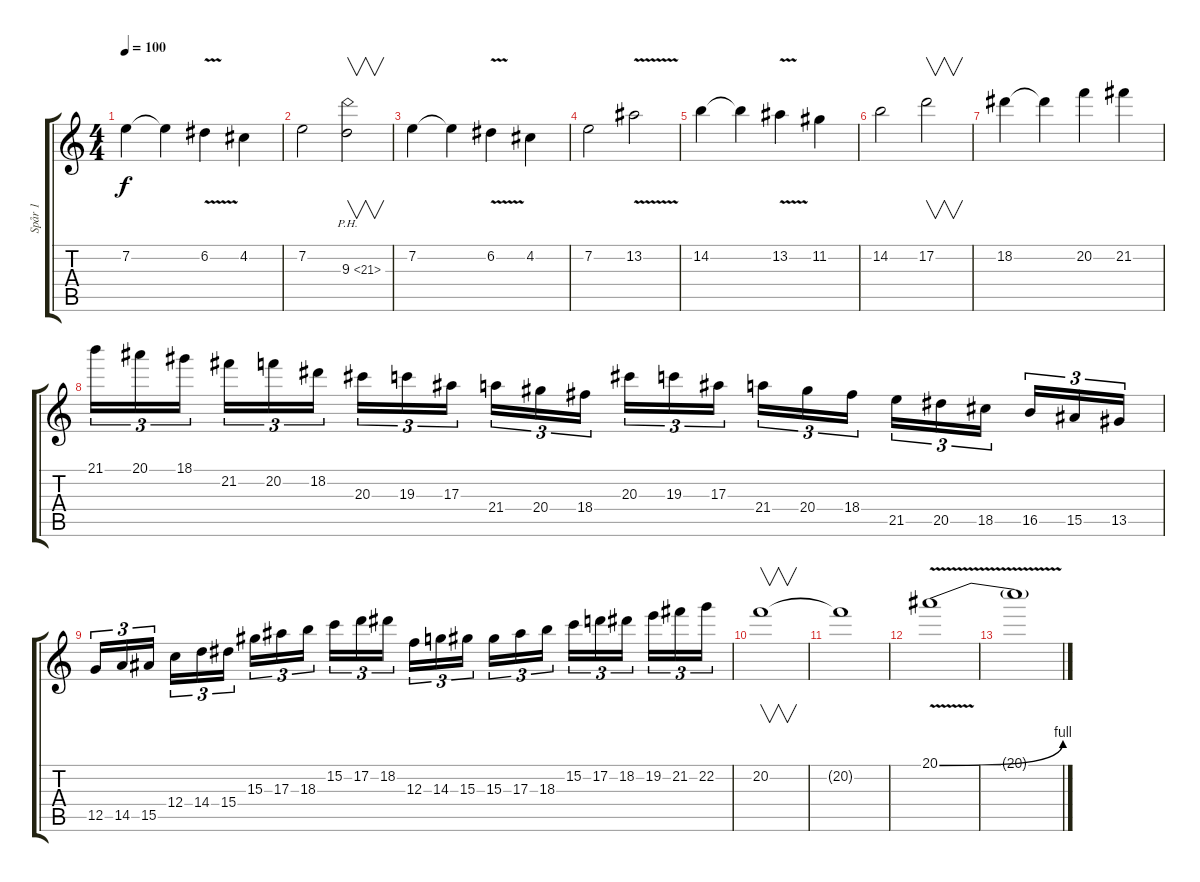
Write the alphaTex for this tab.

\track ("Spår 1" "Spår 1") {instrument distortionguitar}
\staff {score tabs}
\tuning (D4 A3 F3 C3 G2 C2) {hide}
\ts (4 4)
\tempo 100
\clef g2
\ks c
7.2.4{dy f} 7.2{t}.4 6.2{v}.4 4.2.4 |
7.2.2 9.3{ph 12}.2{v} |
7.2.4 7.2{t}.4 6.2{v}.4 4.2.4 |
7.2.2 13.2{v}.2 |
14.2.4 14.2{t}.4 13.2{v}.4 11.2.4 |
14.2.2 17.2.2{v} |
18.2.4 18.2{t}.4 20.2.4 21.2.4 |
21.1.16{tu (3 2)} 20.1.16{tu (3 2)} 18.1.16{tu (3 2) beam splitsecondary} 21.2.16{tu (3 2)} 20.2.16{tu (3 2)} 18.2.16{tu (3 2)} 20.3.16{tu (3 2)} 19.3.16{tu (3 2)} 17.3.16{tu (3 2) beam splitsecondary} 21.4.16{tu (3 2)} 20.4.16{tu (3 2)} 18.4.16{tu (3 2)} 20.3.16{tu (3 2)} 19.3.16{tu (3 2)} 17.3.16{tu (3 2) beam splitsecondary} 21.4.16{tu (3 2)} 20.4.16{tu (3 2)} 18.4.16{tu (3 2)} 21.5.16{tu (3 2)} 20.5.16{tu (3 2)} 18.5.16{tu (3 2) beam splitsecondary} 16.5.16{tu (3 2)} 15.5.16{tu (3 2)} 13.5.16{tu (3 2)} |
12.5.16{tu (3 2)} 14.5.16{tu (3 2)} 15.5.16{tu (3 2) beam splitsecondary} 12.4.16{tu (3 2)} 14.4.16{tu (3 2)} 15.4.16{tu (3 2)} 15.3.16{tu (3 2)} 17.3.16{tu (3 2)} 18.3.16{tu (3 2) beam splitsecondary} 15.2.16{tu (3 2)} 17.2.16{tu (3 2)} 18.2.16{tu (3 2)} 12.3.16{tu (3 2)} 14.3.16{tu (3 2)} 15.3.16{tu (3 2) beam splitsecondary} 15.3.16{tu (3 2)} 17.3.16{tu (3 2)} 18.3.16{tu (3 2)} 15.2.16{tu (3 2)} 17.2.16{tu (3 2)} 18.2.16{tu (3 2) beam splitsecondary} 19.2.16{tu (3 2)} 21.2.16{tu (3 2)} 22.2.16{tu (3 2)} |
20.2.1{v} |
20.2{t}.1 |
20.1{be (bend 0 0 60 4) v}.1 |
20.1{t}.1
